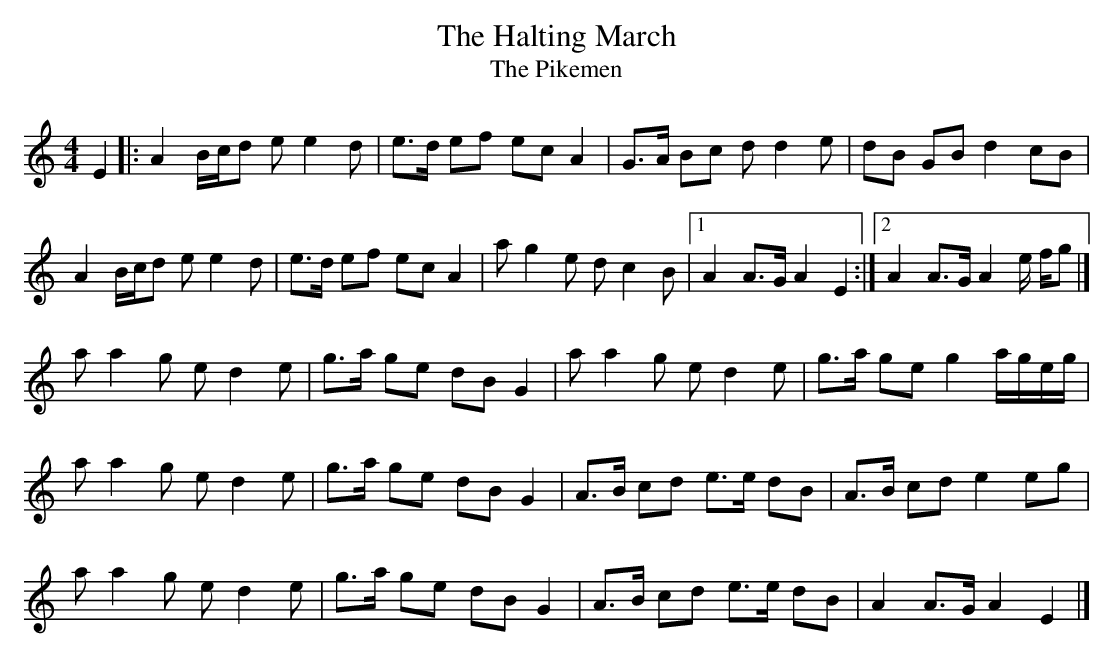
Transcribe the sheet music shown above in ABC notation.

X:1
T:Halting March, The
T:Pikemen, The
M:4/4
L:1/8
K:AMin
E2[|:A2 B/2c/2d ee2 d|e>d ef ec A2|G>A Bc dd2 e|dB GB d2cB|!
A2 B/2c/2d ee2 d|e>d ef ec A2|ag2 e dc2 B|1A2 A>G A2 E2:|2A2 A>G A2 e/2^
f/2g|]!
aa2 g ed2 e|g>a ge dB G2|aa2 g ed2 e|g>a ge g2 a/2g/2e/2g/2|!
aa2 g ed2 e|g>a ge dB G2|A>B cd e>e dB|A>B cd e2 eg|!
aa2 g ed2 e|g>a ge dB G2|A>B cd e>e dB|A2 A>G A2 E2|]!
